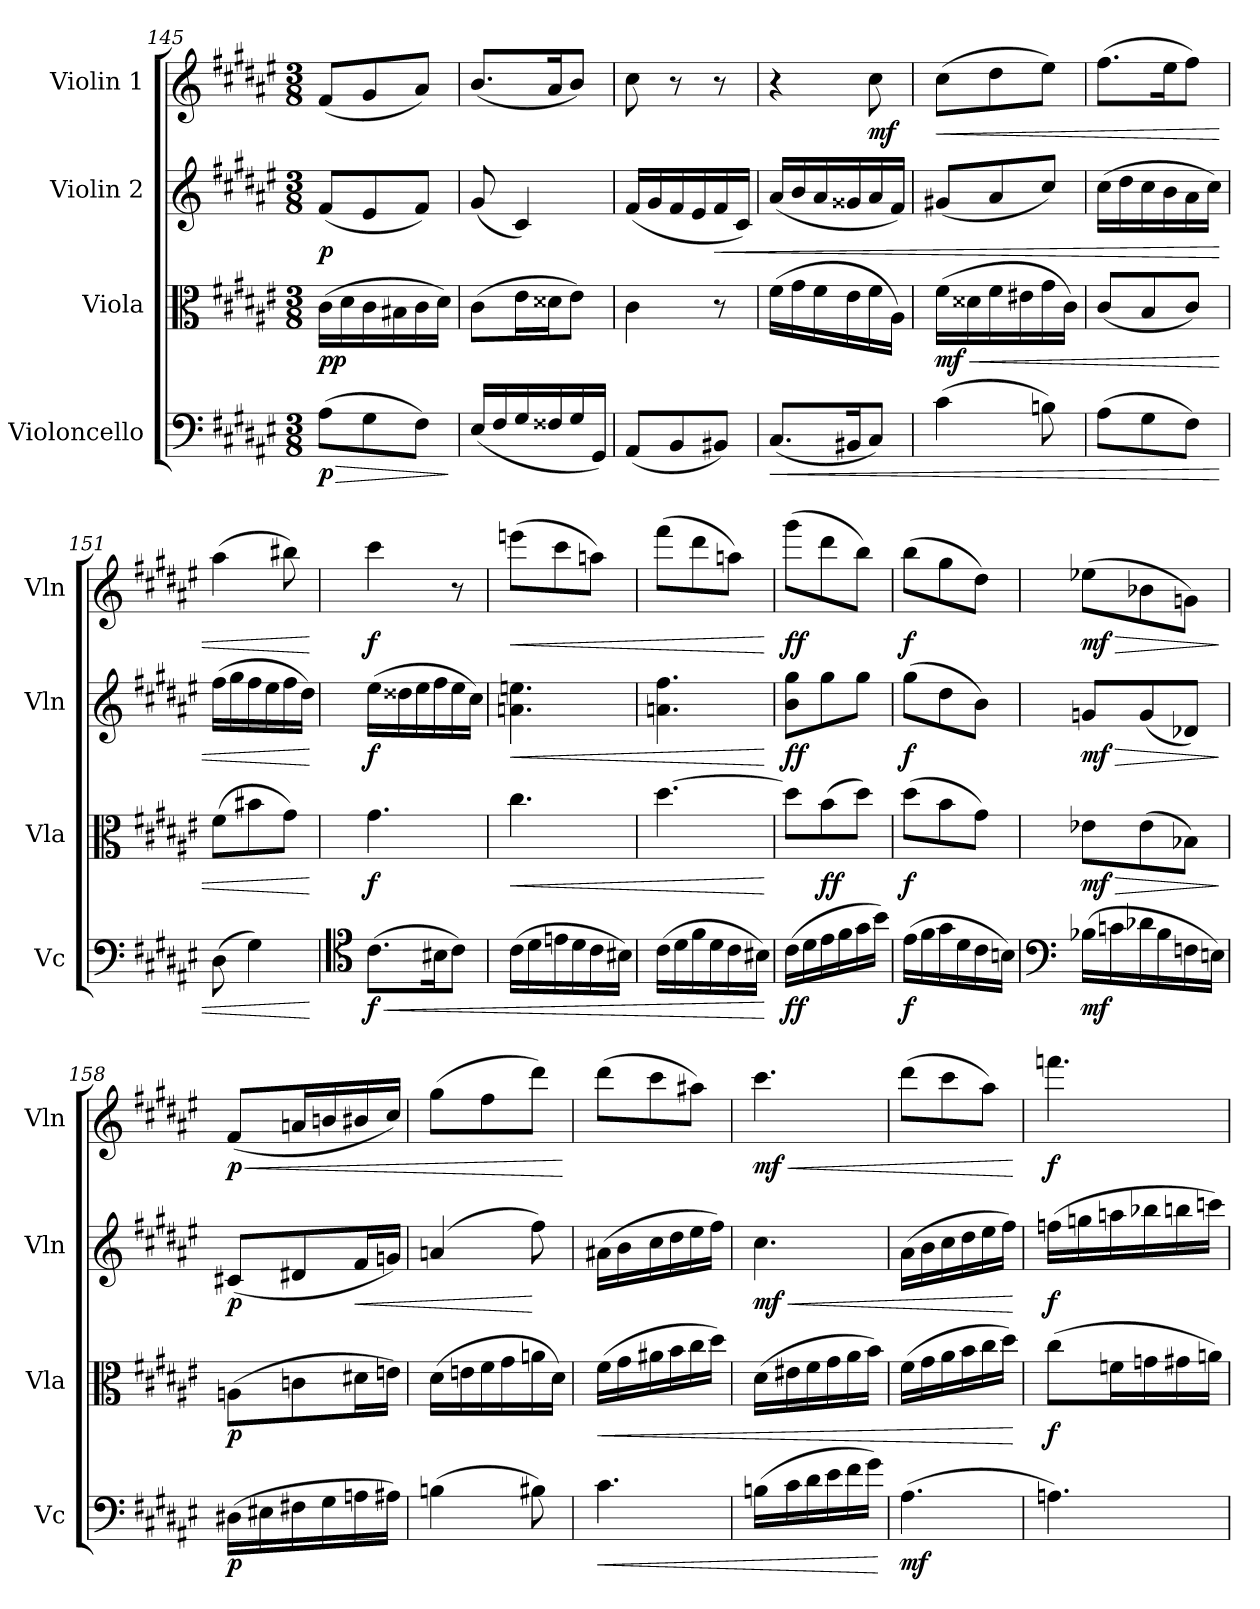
**kern	**dynam	**kern	**dynam	**kern	**dynam	**kern	**dynam
*part4	*part4	*part3	*part3	*part2	*part2	*part1	*part1
*staff4	*staff4	*staff3	*staff3	*staff2	*staff2	*staff1	*staff1
*I"Violoncello	*	*I"Viola	*	*I"Violin 2	*	*I"Violin 1	*
*I'Vc	*	*I'Vla	*	*I'Vln	*	*I'Vln	*
*clefF4	*	*clefC3	*	*clefG2	*	*clefG2	*
*k[f#c#g#d#a#e#]	*	*k[f#c#g#d#a#e#]	*	*k[f#c#g#d#a#e#]	*	*k[f#c#g#d#a#e#]	*
*M3/8	*	*M3/8	*	*M3/8	*	*M3/8	*
=145	=145	=145	=145	=145	=145	=145	=145
!	!LO:HP:b	!	!	!	!	!	!
!	!LO:DY:n=1:b	!	!LO:DY:b	!	!LO:DY:b	!	!
(8A#\L	> p	(16c#\LL	pp	(<8f#/L	p	(8f#/L	.
.	.	16d#\	.	.	.	.	.
8G#\	.	16c#\	.	8e#/	.	8g#/	.
.	.	16B#X\	.	.	.	.	.
8F#\J)	.	16c#\	.	8f#/J)	.	8a#/J)	.
.	.	16d#\JJ)	.	.	.	.	.
.	]	.	.	.	.	.	.
=146	=146	=146	=146	=146	=146	=146	=146
(16E#/LL	.	(8c#\L	.	(<8g#/	.	(8.b/L	.
16F#/	.	.	.	.	.	.	.
16G#/	.	16e#\L	.	4c#/)	.	.	.
16F##X/	.	16d##X\J	.	.	.	16a#/K	.
16G#/	.	8e#\J)	.	.	.	8b/J)	.
16GG#/JJ)	.	.	.	.	.	.	.
!!LO:LB:g=z
=147	=147	=147	=147	=147	=147	=147	=147
(8AA#/L	.	4c#\	.	(<16f#/LL	.	8cc#\	.
.	.	.	.	16g#/	.	.	.
8BB/	.	.	.	16f#/	.	8r	.
.	.	.	.	16e#/	.	.	.
!	!	!	!	!	!LO:HP:b	!	!
8BB#X/J)	.	8r	.	16f#/	<	8r	.
.	.	.	.	16c#/JJ)	.	.	.
=148	=148	=148	=148	=148	=148	=148	=148
!	!LO:HP:b	!	!	!	!	!	!
(8.C#/L	<	(16f#\LL	.	(<16a#/LL	.	4r	.
.	.	16g#\	.	16b/	.	.	.
.	.	16f#\	.	16a#/	.	.	.
16BB#X/K	.	16e#\	.	16g##X/	.	.	.
!	!	!	!	!	!	!	!LO:DY:b
8C#/J)	.	16f#\	.	16a#/	.	8cc#\	mf
.	.	16A#\JJ)	.	16f#/JJ)	.	.	.
=149	=149	=149	=149	=149	=149	=149	=149
!	!	!	!LO:HP:b	!	!	!	!LO:HP:b
!	!	!	!LO:DY:n=1:b	!	!	!	!
(4c#\	.	(16f#\LL	< mf	(<8g#X/L	.	(8cc#\L	<
.	.	16d##X\	.	.	.	.	.
.	.	16f#\	.	8a#/	.	8dd#\	.
.	.	16e#X\	.	.	.	.	.
8Bn\)	.	16g#\	.	8cc#/J)	.	8ee#\J)	.
.	.	16c#\JJ)	.	.	.	.	.
=150	=150	=150	=150	=150	=150	=150	=150
(8A#\L	.	(8c#/L	.	(>16cc#\LL	.	(8.ff#\L	.
.	.	.	.	16dd#\	.	.	.
8G#\	.	8B/	.	16cc#\	.	.	.
.	.	.	.	16b\	.	16ee#\K	.
8F#\J)	.	8c#/J)	.	16a#\	.	8ff#\J)	.
.	.	.	.	16cc#\JJ)	.	.	.
=151	=151	=151	=151	=151	=151	=151	=151
(8D#\	.	(8f#\L	.	(>16ff#\LL	.	(4aa#\	.
.	.	.	.	16gg#\	.	.	.
4G#\)	.	8b#X\	.	16ff#\	.	.	.
.	.	.	.	16ee#\	.	.	.
.	.	8g#\J)	.	16ff#\	.	8bb#X\)	.
.	.	.	.	16dd#\JJ)	.	.	.
.	[	.	[	.	[	.	[
=152	=152	=152	=152	=152	=152	=152	=152
*clefC4	*	*	*	*	*	*	*
!	!LO:HP:b	!	!	!	!	!	!
!	!LO:DY:n=1:b	!	!LO:DY:b	!	!LO:DY:b	!	!LO:DY:b
(8.c#\L	< f	4.g#\	f	(>16ee#\LL	f	4ccc#\	f
.	.	.	.	16dd##X\	.	.	.
.	.	.	.	16ee#\	.	.	.
16B#X\K	.	.	.	16ff#\	.	.	.
8c#\J)	.	.	.	16ee#\	.	8r	.
.	.	.	.	16cc#\JJ)	.	.	.
=153	=153	=153	=153	=153	=153	=153	=153
!	!	!	!LO:HP:b	!	!LO:HP:b	!	!LO:HP:b
(16c#\LL	.	4.cc#\	<	4.an\ 4.een\	<	(8eeen\L	<
16d#\	.	.	.	.	.	.	.
16en\	.	.	.	.	.	8ccc#\	.
16d#\	.	.	.	.	.	.	.
16c#\	.	.	.	.	.	8aan\J)	.
16B#X\JJ)	.	.	.	.	.	.	.
!!LO:LB:g=z
=154	=154	=154	=154	=154	=154	=154	=154
(16c#\LL	.	[>4.dd#\	.	4.an\ 4.ff#\	.	(8fff#\L	.
16d#\	.	.	.	.	.	.	.
16f#\	.	.	.	.	.	8ddd#\	.
16d#\	.	.	.	.	.	.	.
16c#\	.	.	.	.	.	8aan\J)	.
16B#X\JJ)	.	.	.	.	.	.	.
.	[	.	[	.	[	.	[
=155	=155	=155	=155	=155	=155	=155	=155
!	!LO:DY:b	!	!	!	!LO:DY:b	!	!LO:DY:b
(16c#\LL	ff	8dd#\L]	.	8b\ 8gg#\L	ff	(8ggg#\L	ff
16d#\	.	.	.	.	.	.	.
!	!	!	!LO:DY:b	!	!	!	!
16e#\	.	(8b\	ff	8gg#\	.	8ddd#\	.
16f#\	.	.	.	.	.	.	.
16g#\	.	8dd#\J)	.	8gg#\J	.	8bb\J)	.
16b\JJ)	.	.	.	.	.	.	.
!!LO:LB:g=z
=156	=156	=156	=156	=156	=156	=156	=156
!	!LO:DY:b	!	!LO:DY:b	!	!LO:DY:b	!	!LO:DY:b
(16e#\LL	f	(8dd#\L	f	(>8gg#\L	f	(8bb\L	f
16f#\	.	.	.	.	.	.	.
16g#\	.	8b\	.	8dd#\	.	8gg#\	.
16d#\	.	.	.	.	.	.	.
16c#\	.	8g#\J)	.	8b\J)	.	8dd#\J)	.
16Bn\JJ)	.	.	.	.	.	.	.
=157	=157	=157	=157	=157	=157	=157	=157
*clefF4	*	*	*	*	*	*	*
!	!LO:DY:b	!	!LO:HP:b	!	!LO:HP:b	!	!LO:HP:b
!	!	!	!LO:DY:n=1:b	!	!LO:DY:n=1:b	!	!LO:DY:n=1:b
(16B-X\LL	mf	8e-X\L	> mf	8gn/L	> mf	(8ee-X\L	> mf
16cn\	.	.	.	.	.	.	.
16d-X\	.	(8e-\	.	(8g/	.	8b-X\	.
16B-\	.	.	.	.	.	.	.
16Fn\	.	8B-X\J)	.	8d-X/J)	.	8gn\J)	.
16En\JJ)	.	.	.	.	.	.	.
.	.	.	]	.	]	.	]
=158	=158	=158	=158	=158	=158	=158	=158
!	!LO:DY:b	!	!LO:DY:b	!	!LO:DY:b	!	!LO:HP:b
!	!	!	!	!	!	!	!LO:DY:n=1:b
(16D#X\LL	p	(8An\L	p	(<8c#X/L	p	(8f#/L	< p
16E#X\	.	.	.	.	.	.	.
16F#X\	.	8cn\	.	8d#X/	.	16an/L	.
16G#\	.	.	.	.	.	16bn/	.
!	!	!	!	!	!LO:HP:b	!	!
16An\	.	16d#X\L	.	16f#/L	<	16b#X/	.
16A#X\JJ)	.	16en\JJ)	.	16gn/JJ)	.	16cc#/JJ)	.
=159	=159	=159	=159	=159	=159	=159	=159
(4Bn\	.	(16d#\LL	.	(>4an/	.	(8gg#\L	.
.	.	16en\	.	.	.	.	.
.	.	16f#\	.	.	.	8ff#\	.
.	.	16g#\	.	.	.	.	.
8B#X\)	.	16an\	.	8ff#\)	[	8ddd#\J)	.
.	.	16d#\JJ)	.	.	.	.	.
.	.	.	.	.	.	.	[
=160	=160	=160	=160	=160	=160	=160	=160
!	!LO:HP:b	!	!LO:HP:b	!	!	!	!
4.c#\	<	(16f#\LL	<	(>16a#X\LL	.	(8ddd#\L	.
.	.	16g#\	.	16b\	.	.	.
.	.	16a#X\	.	16cc#\	.	8ccc#\	.
.	.	16b\	.	16dd#\	.	.	.
.	.	16cc#\	.	16ee#\	.	8aa#X\J)	.
.	.	16dd#\JJ)	.	16ff#\JJ)	.	.	.
=161	=161	=161	=161	=161	=161	=161	=161
!	!	!	!	!	!LO:HP:b	!	!LO:HP:b
!	!	!	!	!	!LO:DY:n=1:b	!	!LO:DY:n=1:b
(16Bn\LL	.	(16d#\LL	.	4.cc#\	< mf	4.ccc#\	< mf
16c#\	.	16e#X\	.	.	.	.	.
16d#\	.	16f#\	.	.	.	.	.
16e#\	.	16g#\	.	.	.	.	.
16f#\	.	16a#\	.	.	.	.	.
16g#\JJ)	.	16b\JJ)	.	.	.	.	.
.	[	.	.	.	.	.	.
=162	=162	=162	=162	=162	=162	=162	=162
!	!LO:DY:b	!	!	!	!	!	!
(4.A#\	mf	(16f#\LL	.	(>16a#\LL	.	(8ddd#\L	.
.	.	16g#\	.	16b\	.	.	.
.	.	16a#\	.	16cc#\	.	8ccc#\	.
.	.	16b\	.	16dd#\	.	.	.
.	.	16cc#\	.	16ee#\	.	8aa#\J)	.
.	.	16dd#\JJ)	.	16ff#\JJ)	.	.	.
.	.	.	[	.	[	.	[
!!LO:PB:g=z
=163	=163	=163	=163	=163	=163	=163	=163
!	!	!	!LO:DY:b	!	!LO:DY:b	!	!LO:DY:b
4.An\)	.	(8cc#\L	f	(>16ffn\LL	f	4.fffn\	f
.	.	.	.	16ggn\	.	.	.
.	.	16fn\L	.	16aan\	.	.	.
.	.	16gn\	.	16bb-X\	.	.	.
.	.	16g#X\	.	16bbn\	.	.	.
.	.	16an\JJ)	.	16cccn\JJ)	.	.	.
=	=	=	=	=	=	=	=
*-	*-	*-	*-	*-	*-	*-	*-
